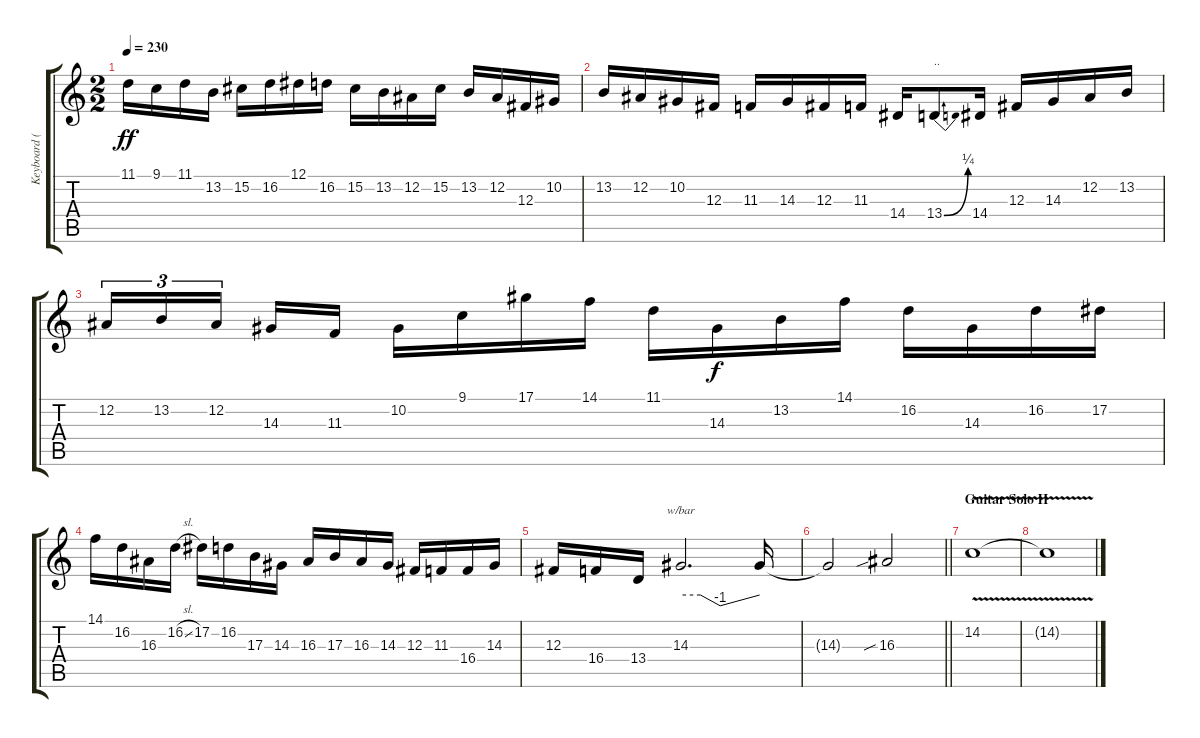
\track ("Keyboard (Jens Johansson)" "Keyboard (") {instrument choiraahs}
\staff {score tabs}
\tuning (Eb4 Bb3 Gb3 Db3 Ab2 Eb2) {hide}
\ts (2 2)
\tempo 230
\clef g2
\ks c
11.1.16{dy ff} 9.1.16 11.1.16 13.2.16 15.2.16 16.2.16 12.1.16 16.2.16 15.2.16 13.2.16 12.2.16 15.2.16 13.2.16 12.2.16 12.3.16 10.2.16 |
13.2.16 12.2.16 10.2.16 12.3.16 11.3.16 14.3.16 12.3.16 11.3.16 14.4.16 13.4{be (bend 0 0 60 1)}.8{txt ".."} 14.4.16 12.3.16 14.3.16 12.2.16 13.2.16 |
12.2.16{tu (3 2)} 13.2.16{tu (3 2)} 12.2.16{tu (3 2) beam splitsecondary} 14.3.16 11.3.16 10.2.16 9.1.16 17.1.16 14.1.16 11.1.16 14.3.16{dy f} 13.2.16 14.1.16 16.2.16 14.3.16 16.2.16 17.2.16 |
14.1.16 16.2.16 16.3.16 16.2{sl}.16 17.2.16 16.2.16 17.3.16 14.3.16 16.3.16 17.3.16 16.3.16 14.3.16 12.3.16 11.3.16 16.4.16 14.3.16 |
12.3.16 16.4.16 13.4.16 14.3.2{d tbe (custom default 0 0 15 0 30 -4 60 0)} 14.3{t}.16 |
\barLineRight lightlight
14.3{t}.2 16.3{sib}.2 |
\section ("" "Guitar Solo II")
14.2{v}.1 |
14.2{t}.1{volume 7 instrument choiraahs}
